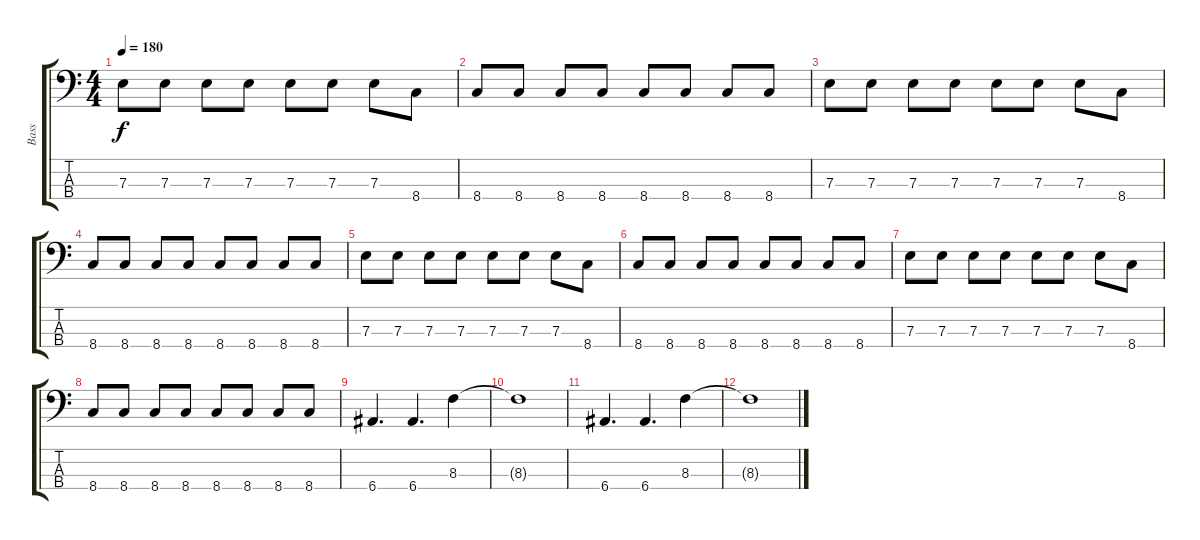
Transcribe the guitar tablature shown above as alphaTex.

\track ("Bass" "Bass") {instrument electricbassfinger}
\staff {score tabs}
\tuning (G2 D2 A1 E1) {hide}
\ts (4 4)
\tempo 180
\clef f4
\ks c
7.3.8{dy f} 7.3.8 7.3.8 7.3.8 7.3.8 7.3.8 7.3.8 8.4.8 |
8.4.8 8.4.8 8.4.8 8.4.8 8.4.8 8.4.8 8.4.8 8.4.8 |
7.3.8 7.3.8 7.3.8 7.3.8 7.3.8 7.3.8 7.3.8 8.4.8 |
8.4.8 8.4.8 8.4.8 8.4.8 8.4.8 8.4.8 8.4.8 8.4.8 |
7.3.8 7.3.8 7.3.8 7.3.8 7.3.8 7.3.8 7.3.8 8.4.8 |
8.4.8 8.4.8 8.4.8 8.4.8 8.4.8 8.4.8 8.4.8 8.4.8 |
7.3.8 7.3.8 7.3.8 7.3.8 7.3.8 7.3.8 7.3.8 8.4.8 |
8.4.8 8.4.8 8.4.8 8.4.8 8.4.8 8.4.8 8.4.8 8.4.8 |
6.4.4{d} 6.4.4{d} 8.3.4 |
8.3{t}.1 |
6.4.4{d} 6.4.4{d} 8.3.4 |
8.3{t}.1
